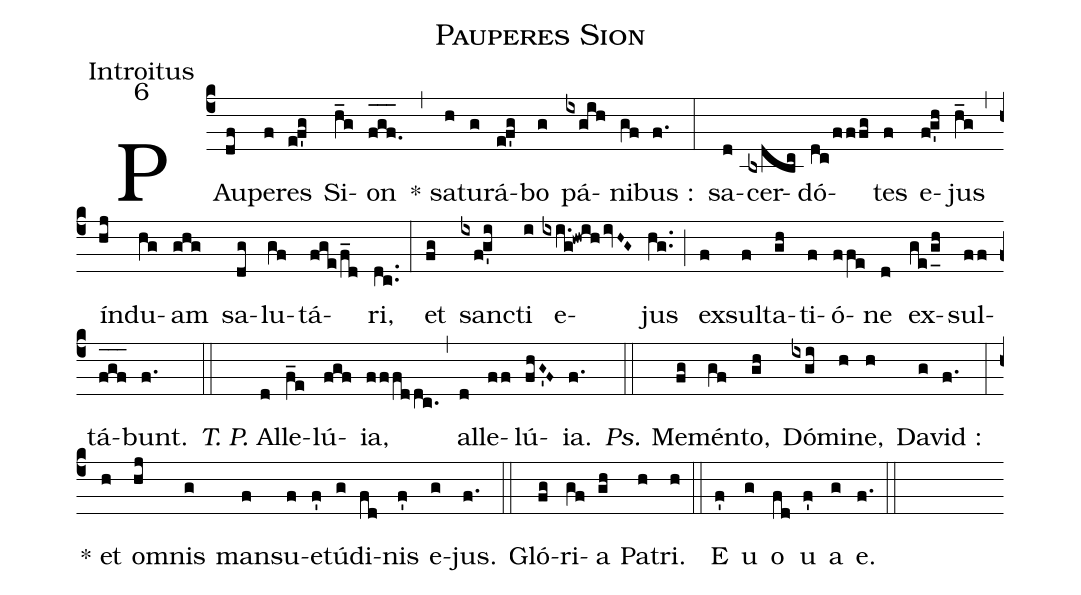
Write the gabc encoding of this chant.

name:Pauperes Sion;
office-part:Introitus;
mode:6;
%%
(c4) PAu(df)pe(f)res(ef'g) Si(h_g)on(f_[oh:h]g_[oh:h]f._[oh:h]) (,) * sa(h)tu(g)rá(ef'g)bo(g) pá(ixgih)ni(gf)bus :(f.) (:) sa(d)cer(bxdbc)dó(dc/fffg)tes(f) e(fg'h)jus(h_g) (,) ín(hj)du(hg)am(ghg) sa(dg)lu(gf)tá(fge/f_d)ri,(dc..) (:) et(fg) san(ixfg'i)cti(i) e(ixi.g!hwihivH~G~)jus(hg..) (;) ex(f)sul(f)ta(gh)ti(f)ó(ffe)ne(d) ex(ge/g_[uh:l]h)sul(ff)tá(f_[oh:h]g_[oh:h]f_[oh:h])bunt.(f.) (::) <i>T. P.</i> Al(d)le(f_e)lú(fgf){ia},(fffddc.) (,) al(d)le(ff)lú(fhG~'F~){ia}.(f.) (::) <i>Ps.</i> Me(fg)mén(gf)to,(gh) Dó(ixgi)mi(h)ne,(h) Da(g)vid :(f.) (:) * et(h) o(hj)mnis(g) man(f)su(f)e(f')tú(g)di(fd)nis(f') e(g)jus.(f.) (::) Gló(fg)ri(gf)a(gh) Pa(h)tri.(h) (::) <eu>E(f') u(g) o(fd) u(f') a(g) e.</eu>(f.) (::)
